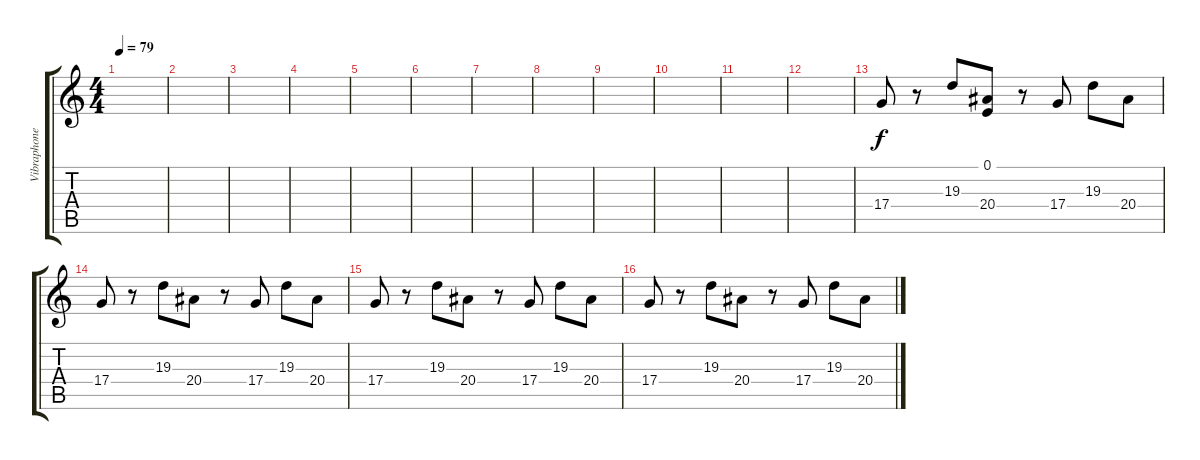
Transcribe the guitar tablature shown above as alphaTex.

\track ("Vibraphone" "Vibraphone") {instrument vibraphone}
\staff {score tabs}
\tuning (E4 B3 G3 D3 A2 E2) {hide}
\ts (4 4)
\tempo 79
\clef g2
\ks c
|
|
|
|
|
|
|
|
|
|
|
|
17.4.8 r.8 19.3.8 (0.1 20.4).8 r.8 17.4.8 19.3.8 20.4.8 |
17.4.8 r.8 19.3.8 20.4.8 r.8 17.4.8 19.3.8 20.4.8 |
17.4.8 r.8 19.3.8 20.4.8 r.8 17.4.8 19.3.8 20.4.8 |
17.4.8 r.8 19.3.8 20.4.8 r.8 17.4.8 19.3.8 20.4.8
